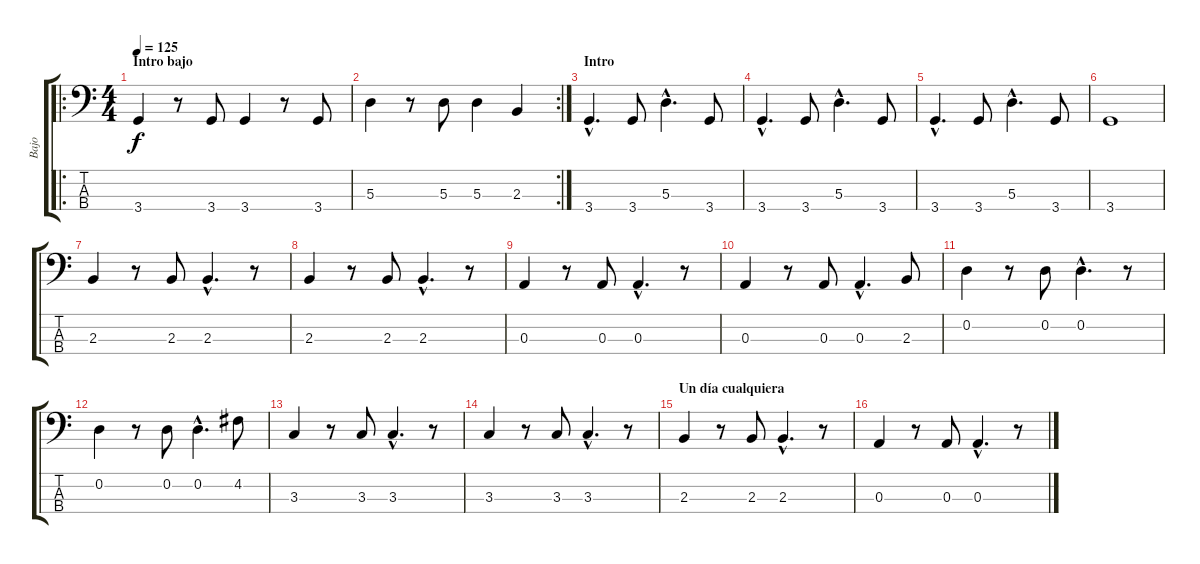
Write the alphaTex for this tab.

\track ("Bajo" "Bajo") {instrument fretlessbass}
\staff {score tabs}
\tuning (G2 D2 A1 E1) {hide}
\ro
\ts (4 4)
\section ("" "Intro bajo")
\tempo 125
\clef f4
\ks c
3.4.4{dy f instrument fretlessbass} r.8 3.4.8 3.4.4 r.8 3.4.8 |
\rc 2
5.3.4 r.8 5.3.8 5.3.4 2.3.4 |
\section ("" "Intro")
3.4{hac}.4{d} 3.4.8 5.3{hac}.4{d} 3.4.8 |
3.4{hac}.4{d} 3.4.8 5.3{hac}.4{d} 3.4.8 |
3.4{hac}.4{d} 3.4.8 5.3{hac}.4{d} 3.4.8 |
3.4.1 |
2.3.4 r.8 2.3.8 2.3{hac}.4{d} r.8 |
2.3.4 r.8 2.3.8 2.3{hac}.4{d} r.8 |
0.3.4 r.8 0.3.8 0.3{hac}.4{d} r.8 |
0.3.4 r.8 0.3.8 0.3{hac}.4{d} 2.3.8 |
0.2.4 r.8 0.2.8 0.2{hac}.4{d} r.8 |
0.2.4 r.8 0.2.8 0.2{hac}.4{d} 4.2.8 |
3.3.4 r.8 3.3.8 3.3{hac}.4{d} r.8 |
3.3.4 r.8 3.3.8 3.3{hac}.4{d} r.8 |
\section ("" "Un día cualquiera")
2.3.4 r.8 2.3.8 2.3{hac}.4{d} r.8 |
0.3.4 r.8 0.3.8 0.3{hac}.4{d} r.8
